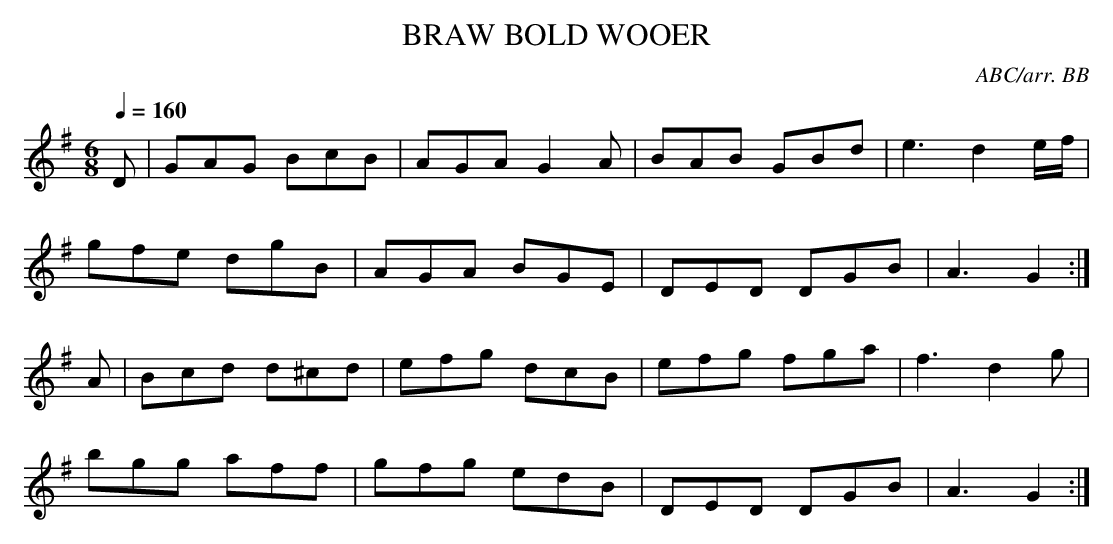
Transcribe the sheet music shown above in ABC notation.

X:1
T:BRAW BOLD WOOER
C:ABC/arr. BB
Y:"jig - Scotch".
part to this tune in HOC, so I added one and changed the name just
in case there's a real 2nd part to "Braw Wooer" out there somewhere!
Q:1/4=160
M:6/8
L:1/8
K:G
D|GAG BcB|AGA G2A|BAB GBd|e3 d2e/f/ |
gfe dgB|AGA BGE|DED DGB|A3 G2 :|
A|Bcd d^cd|efg dcB|efg fga|f3 d2g|
bgg aff|gfg edB|DED DGB|A3 G2 :|
